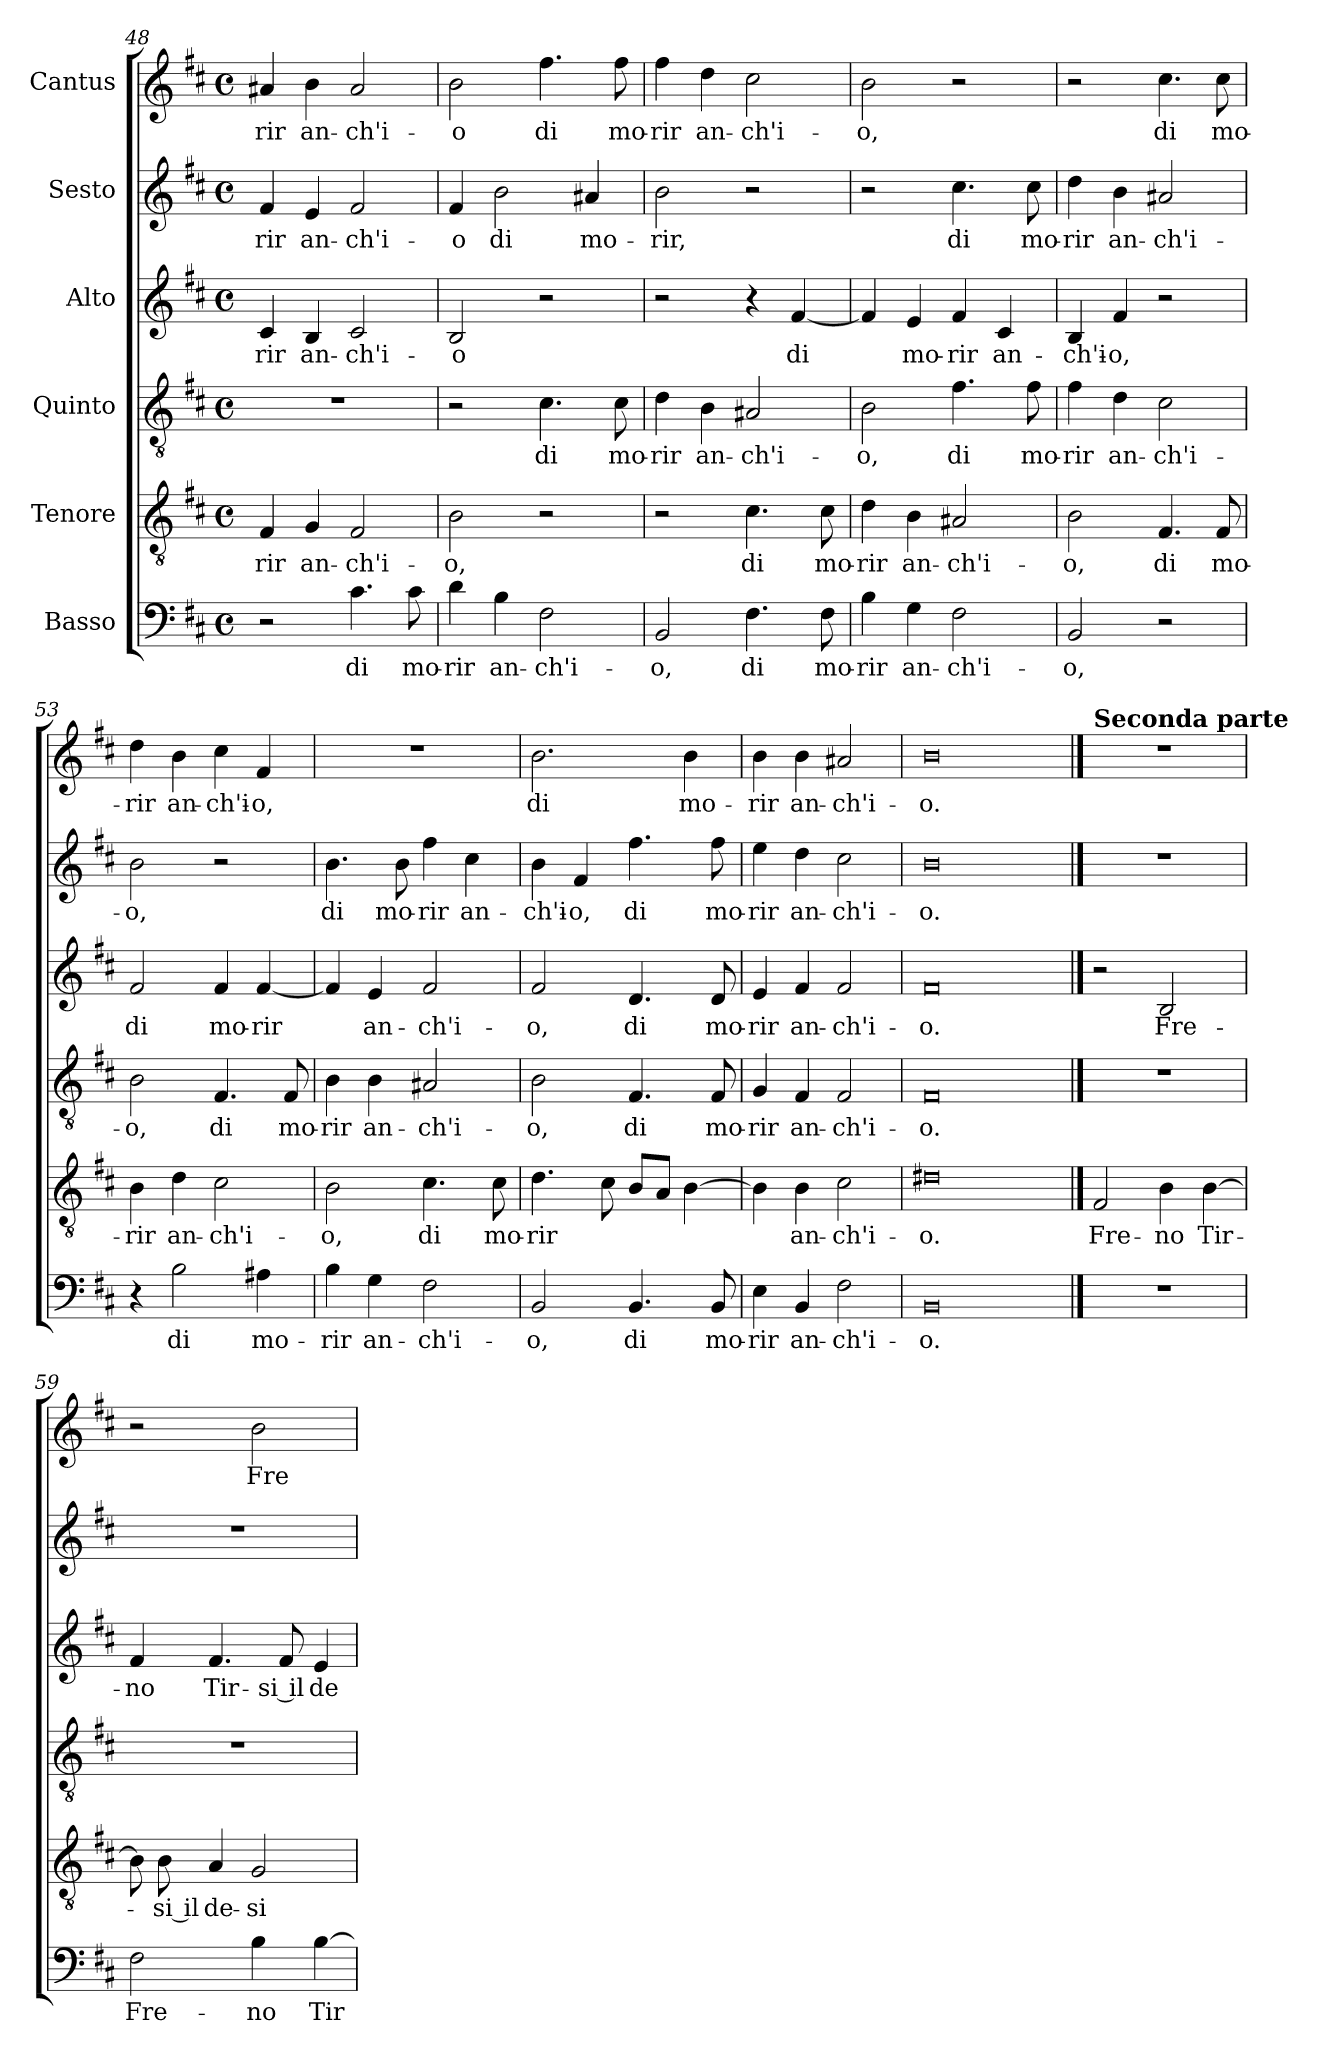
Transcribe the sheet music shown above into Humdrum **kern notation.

**kern	**text	**kern	**text	**kern	**text	**kern	**text	**kern	**text	**kern	**text
*part6	*part6	*part5	*part5	*part4	*part4	*part3	*part3	*part2	*part2	*part1	*part1
*staff6	*staff6	*staff5	*staff5	*staff4	*staff4	*staff3	*staff3	*staff2	*staff2	*staff1	*staff1
*I"Basso	*	*I"Tenore	*	*I"Quinto	*	*I"Alto	*	*I"Sesto	*	*I"Cantus	*
*clefF4	*	*clefGv2	*	*clefGv2	*	*clefG2	*	*clefG2	*	*clefG2	*
*k[f#c#]	*	*k[f#c#]	*	*k[f#c#]	*	*k[f#c#]	*	*k[f#c#]	*	*k[f#c#]	*
*D:	*	*D:	*	*D:	*	*D:	*	*D:	*	*D:	*
*M4/4	*	*M4/4	*	*M4/4	*	*M4/4	*	*M4/4	*	*M4/4	*
*met(c)	*	*met(c)	*	*met(c)	*	*met(c)	*	*met(c)	*	*met(c)	*
=48	=48	=48	=48	=48	=48	=48	=48	=48	=48	=48	=48
!	!	!	!LO:LY:b	!	!	!	!LO:LY:b	!	!LO:LY:b	!	!LO:LY:b
2r	.	4F#/	-rir	1r	.	4c#/	-rir	4f#/	-rir	4a#X/	-rir
!	!	!	!LO:LY:b	!	!	!	!LO:LY:b	!	!LO:LY:b	!	!LO:LY:b
.	.	4G/	an-	.	.	4B/	an-	4e/	an-	4b\	an-
!	!LO:LY:b	!	!LO:LY:b	!	!	!	!LO:LY:b	!	!LO:LY:b	!	!LO:LY:b
4.c#\	di	2F#/	-ch'i-	.	.	2c#/	-ch'i-	2f#/	-ch'i-	2a#/	-ch'i-
!	!LO:LY:b	!	!	!	!	!	!	!	!	!	!
8c#\	mo-	.	.	.	.	.	.	.	.	.	.
=49	=49	=49	=49	=49	=49	=49	=49	=49	=49	=49	=49
!	!LO:LY:b	!	!LO:LY:b	!	!	!	!LO:LY:b	!	!LO:LY:b	!	!LO:LY:b
4d\	-rir	2B\	-o,	2r	.	2B/	-o	4f#/	-o	2b\	-o
!	!LO:LY:b	!	!	!	!	!	!	!	!LO:LY:b	!	!
4B\	an-	.	.	.	.	.	.	2b\	di	.	.
!	!LO:LY:b	!	!	!	!LO:LY:b	!	!	!	!	!	!LO:LY:b
2F#\	-ch'i-	2r	.	4.c#\	di	2r	.	.	.	4.ff#\	di
!	!	!	!	!	!	!	!	!	!LO:LY:b	!	!
.	.	.	.	.	.	.	.	4a#X/	mo-	.	.
!	!	!	!	!	!LO:LY:b	!	!	!	!	!	!LO:LY:b
.	.	.	.	8c#\	mo-	.	.	.	.	8ff#\	mo-
=50	=50	=50	=50	=50	=50	=50	=50	=50	=50	=50	=50
!	!LO:LY:b	!	!	!	!LO:LY:b	!	!	!	!LO:LY:b	!	!LO:LY:b
2BB/	-o,	2r	.	4d\	-rir	2r	.	2b\	-rir,	4ff#\	-rir
!	!	!	!	!	!LO:LY:b	!	!	!	!	!	!LO:LY:b
.	.	.	.	4B\	an-	.	.	.	.	4dd\	an-
!	!LO:LY:b	!	!LO:LY:b	!	!LO:LY:b	!	!	!	!	!	!LO:LY:b
4.F#\	di	4.c#\	di	2A#X/	-ch'i-	4r	.	2r	.	2cc#\	-ch'i-
!	!	!	!	!	!	!	!LO:LY:b	!	!	!	!
.	.	.	.	.	.	[4f#/	di	.	.	.	.
!	!LO:LY:b	!	!LO:LY:b	!	!	!	!	!	!	!	!
8F#\	mo-	8c#\	mo-	.	.	.	.	.	.	.	.
!!LO:LB:g=z
=51	=51	=51	=51	=51	=51	=51	=51	=51	=51	=51	=51
!	!LO:LY:b	!	!LO:LY:b	!	!LO:LY:b	!	!	!	!	!	!LO:LY:b
4B\	-rir	4d\	-rir	2B\	-o,	4f#/]	.	2r	.	2b\	-o,
!	!LO:LY:b	!	!LO:LY:b	!	!	!	!LO:LY:b	!	!	!	!
4G\	an-	4B\	an-	.	.	4e/	mo-	.	.	.	.
!	!LO:LY:b	!	!LO:LY:b	!	!LO:LY:b	!	!LO:LY:b	!	!LO:LY:b	!	!
2F#\	-ch'i-	2A#X/	-ch'i-	4.f#\	di	4f#/	-rir	4.cc#\	di	2r	.
!	!	!	!	!	!	!	!LO:LY:b	!	!	!	!
.	.	.	.	.	.	4c#/	an-	.	.	.	.
!	!	!	!	!	!LO:LY:b	!	!	!	!LO:LY:b	!	!
.	.	.	.	8f#\	mo-	.	.	8cc#\	mo-	.	.
=52	=52	=52	=52	=52	=52	=52	=52	=52	=52	=52	=52
!	!LO:LY:b	!	!LO:LY:b	!	!LO:LY:b	!	!LO:LY:b	!	!LO:LY:b	!	!
2BB/	-o,	2B\	-o,	4f#\	-rir	4B/	-ch'i-	4dd\	-rir	2r	.
!	!	!	!	!	!LO:LY:b	!	!LO:LY:b	!	!LO:LY:b	!	!
.	.	.	.	4d\	an-	4f#/	-o,	4b\	an-	.	.
!	!	!	!LO:LY:b	!	!LO:LY:b	!	!	!	!LO:LY:b	!	!LO:LY:b
2r	.	4.F#/	di	2c#\	-ch'i-	2r	.	2a#X/	-ch'i-	4.cc#\	di
!	!	!	!LO:LY:b	!	!	!	!	!	!	!	!LO:LY:b
.	.	8F#/	mo-	.	.	.	.	.	.	8cc#\	mo-
=53	=53	=53	=53	=53	=53	=53	=53	=53	=53	=53	=53
!	!	!	!LO:LY:b	!	!LO:LY:b	!	!LO:LY:b	!	!LO:LY:b	!	!LO:LY:b
4r	.	4B\	-rir	2B\	-o,	2f#/	di	2b\	-o,	4dd\	-rir
!	!LO:LY:b	!	!LO:LY:b	!	!	!	!	!	!	!	!LO:LY:b
2B\	di	4d\	an-	.	.	.	.	.	.	4b\	an-
!	!	!	!LO:LY:b	!	!LO:LY:b	!	!LO:LY:b	!	!	!	!LO:LY:b
.	.	2c#\	-ch'i-	4.F#/	di	4f#/	mo-	2r	.	4cc#\	-ch'i-
!	!LO:LY:b	!	!	!	!	!	!LO:LY:b	!	!	!	!LO:LY:b
4A#X\	mo-	.	.	.	.	[4f#/	-rir	.	.	4f#/	-o,
!	!	!	!	!	!LO:LY:b	!	!	!	!	!	!
.	.	.	.	8F#/	mo-	.	.	.	.	.	.
=54	=54	=54	=54	=54	=54	=54	=54	=54	=54	=54	=54
!	!LO:LY:b	!	!LO:LY:b	!	!LO:LY:b	!	!	!	!LO:LY:b	!	!
4B\	-rir	2B\	-o,	4B\	-rir	4f#/]	.	4.b\	di	1r	.
!	!LO:LY:b	!	!	!	!LO:LY:b	!	!LO:LY:b	!	!	!	!
4G\	an-	.	.	4B\	an-	4e/	an-	.	.	.	.
!	!	!	!	!	!	!	!	!	!LO:LY:b	!	!
.	.	.	.	.	.	.	.	8b\	mo-	.	.
!	!LO:LY:b	!	!LO:LY:b	!	!LO:LY:b	!	!LO:LY:b	!	!LO:LY:b	!	!
2F#\	-ch'i-	4.c#\	di	2A#X/	-ch'i-	2f#/	-ch'i-	4ff#\	-rir	.	.
!	!	!	!	!	!	!	!	!	!LO:LY:b	!	!
.	.	.	.	.	.	.	.	4cc#\	an-	.	.
!	!	!	!LO:LY:b	!	!	!	!	!	!	!	!
.	.	8c#\	mo-	.	.	.	.	.	.	.	.
=55	=55	=55	=55	=55	=55	=55	=55	=55	=55	=55	=55
!	!LO:LY:b	!	!LO:LY:b	!	!LO:LY:b	!	!LO:LY:b	!	!LO:LY:b	!	!LO:LY:b
2BB/	-o,	4.d\	-rir	2B\	-o,	2f#/	-o,	4b\	-ch'i-	2.b\	di
!	!	!	!	!	!	!	!	!	!LO:LY:b	!	!
.	.	.	.	.	.	.	.	4f#/	-o,	.	.
.	.	8c#\	.	.	.	.	.	.	.	.	.
!	!LO:LY:b	!	!	!	!LO:LY:b	!	!LO:LY:b	!	!LO:LY:b	!	!
4.BB/	di	8B/L	.	4.F#/	di	4.d/	di	4.ff#\	di	.	.
.	.	8A/J	.	.	.	.	.	.	.	.	.
!	!	!	!	!	!	!	!	!	!	!	!LO:LY:b
.	.	[4B\	.	.	.	.	.	.	.	4b\	mo-
!	!LO:LY:b	!	!	!	!LO:LY:b	!	!LO:LY:b	!	!LO:LY:b	!	!
8BB/	mo-	.	.	8F#/	mo-	8d/	mo-	8ff#\	mo-	.	.
=56	=56	=56	=56	=56	=56	=56	=56	=56	=56	=56	=56
!	!LO:LY:b	!	!	!	!LO:LY:b	!	!LO:LY:b	!	!LO:LY:b	!	!LO:LY:b
4E\	-rir	4B\]	.	4G/	-rir	4e/	-rir	4ee\	-rir	4b\	-rir
!	!LO:LY:b	!	!LO:LY:b	!	!LO:LY:b	!	!LO:LY:b	!	!LO:LY:b	!	!LO:LY:b
4BB/	an-	4B\	an-	4F#/	an-	4f#/	an-	4dd\	an-	4b\	an-
!	!LO:LY:b	!	!LO:LY:b	!	!LO:LY:b	!	!LO:LY:b	!	!LO:LY:b	!	!LO:LY:b
2F#\	-ch'i-	2c#\	-ch'i-	2F#/	-ch'i-	2f#/	-ch'i-	2cc#\	-ch'i-	2a#X/	-ch'i-
=57	=57	=57	=57	=57	=57	=57	=57	=57	=57	=57	=57
!	!LO:LY:b	!	!LO:LY:b	!	!LO:LY:b	!	!LO:LY:b	!	!LO:LY:b	!	!LO:LY:b
0BB	-o.	0d#X	-o.	0F#	-o.	0f#	-o.	0b	-o.	0b	-o.
!!LO:PB:g=z
==58	==58	==58	==58	==58	==58	==58	==58	==58	==58	==58	==58
!	!	!	!	!	!	!	!	!	!	!LO:TX:a:B:t=Seconda parte	!
!	!	!	!LO:LY:b	!	!	!	!	!	!	!	!
1r	.	2F#/	Fre-	1r	.	2r	.	1r	.	1r	.
!	!	!	!LO:LY:b	!	!	!	!LO:LY:b	!	!	!	!
.	.	4B\	-no	.	.	2B/	Fre-	.	.	.	.
!	!	!	!LO:LY:b	!	!	!	!	!	!	!	!
.	.	[4B\	Tir-	.	.	.	.	.	.	.	.
=59	=59	=59	=59	=59	=59	=59	=59	=59	=59	=59	=59
!	!LO:LY:b	!	!	!	!	!	!LO:LY:b	!	!	!	!
2F#\	Fre-	8B\]	.	1r	.	4f#/	-no	1r	.	2r	.
!	!	!	!LO:LY:b	!	!	!	!	!	!	!	!
.	.	8B\	-si il	.	.	.	.	.	.	.	.
!	!	!	!LO:LY:b	!	!	!	!LO:LY:b	!	!	!	!
.	.	4A/	de-	.	.	4.f#/	Tir-	.	.	.	.
!	!LO:LY:b	!	!LO:LY:b	!	!	!	!	!	!	!	!LO:LY:b
4B\	-no	2G/	-si-	.	.	.	.	.	.	2b\	Fre-
!	!	!	!	!	!	!	!LO:LY:b	!	!	!	!
.	.	.	.	.	.	8f#/	-si il	.	.	.	.
!	!LO:LY:b	!	!	!	!	!	!LO:LY:b	!	!	!	!
[4B\	Tir-	.	.	.	.	4e/	de-	.	.	.	.
=	=	=	=	=	=	=	=	=	=	=	=
*-	*-	*-	*-	*-	*-	*-	*-	*-	*-	*-	*-
